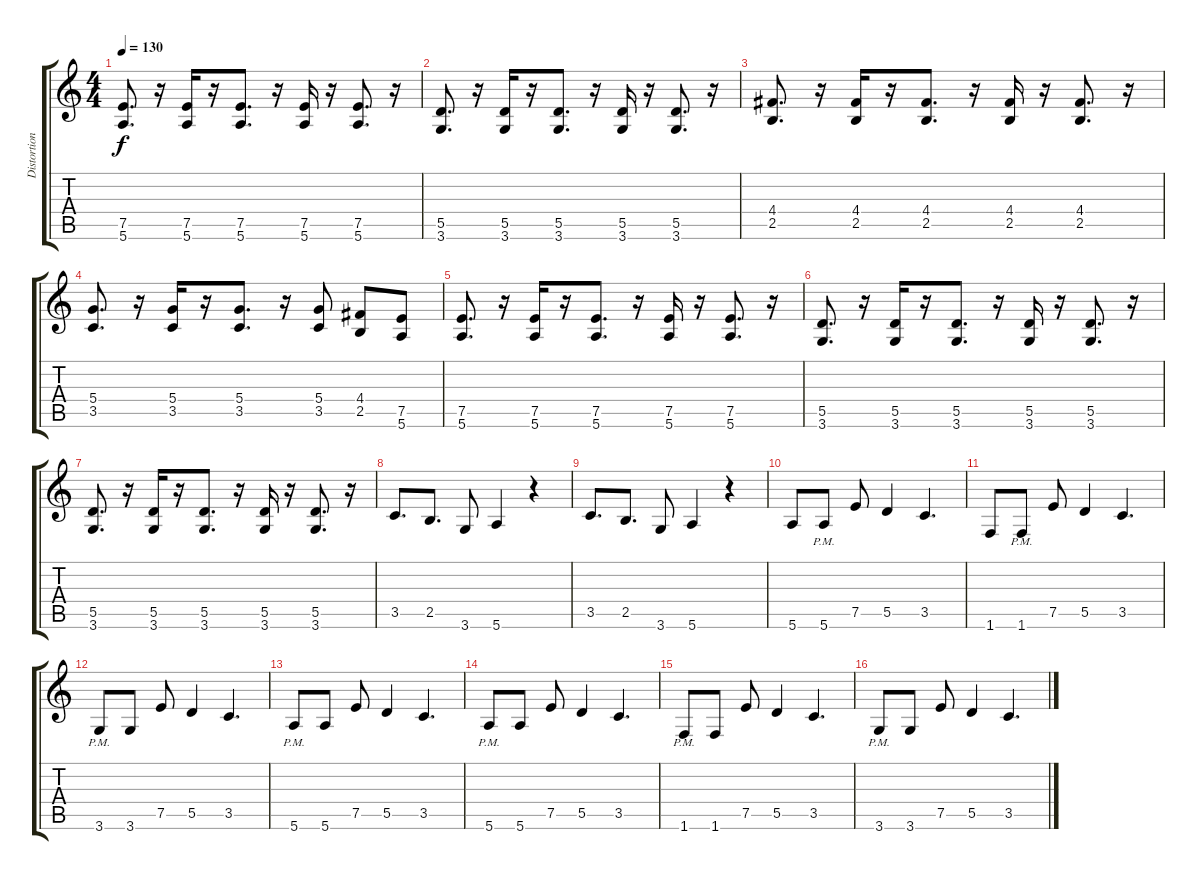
\track ("Distortion Guitar" "Distortion") {instrument distortionguitar}
\staff {score tabs}
\tuning (E4 B3 G3 D3 A2 E2) {hide}
\ts (4 4)
\tempo 130
\clef g2
\ks c
(7.5 5.6).8{d dy f} r.16 (7.5 5.6).16 r.16 (7.5 5.6).8{d} r.16 (7.5 5.6).16 r.16 (7.5 5.6).8{d} r.16 |
(5.5 3.6).8{d} r.16 (5.5 3.6).16 r.16 (5.5 3.6).8{d} r.16 (5.5 3.6).16 r.16 (5.5 3.6).8{d} r.16 |
(4.4 2.5).8{d} r.16 (4.4 2.5).16 r.16 (4.4 2.5).8{d} r.16 (4.4 2.5).16 r.16 (4.4 2.5).8{d} r.16 |
(5.4 3.5).8{d} r.16 (5.4 3.5).16 r.16 (5.4 3.5).8{d} r.16 (5.4 3.5).8 (4.4 2.5).8 (7.5 5.6).8 |
(7.5 5.6).8{d} r.16 (7.5 5.6).16 r.16 (7.5 5.6).8{d} r.16 (7.5 5.6).16 r.16 (7.5 5.6).8{d} r.16 |
(5.5 3.6).8{d} r.16 (5.5 3.6).16 r.16 (5.5 3.6).8{d} r.16 (5.5 3.6).16 r.16 (5.5 3.6).8{d} r.16 |
(5.5 3.6).8{d} r.16 (5.5 3.6).16 r.16 (5.5 3.6).8{d} r.16 (5.5 3.6).16 r.16 (5.5 3.6).8{d} r.16 |
3.5.8{d} 2.5.8{d} 3.6.8 5.6.4 r.4 |
3.5.8{d} 2.5.8{d} 3.6.8 5.6.4 r.4 |
5.6.8 5.6{pm}.8 7.5.8 5.5.4 3.5.4{d} |
1.6.8 1.6{pm}.8 7.5.8 5.5.4 3.5.4{d} |
3.6{pm}.8 3.6.8 7.5.8 5.5.4 3.5.4{d} |
5.6{pm}.8 5.6.8 7.5.8 5.5.4 3.5.4{d} |
5.6{pm}.8 5.6.8 7.5.8 5.5.4 3.5.4{d} |
1.6{pm}.8 1.6.8 7.5.8 5.5.4 3.5.4{d} |
3.6{pm}.8 3.6.8 7.5.8 5.5.4 3.5.4{d}
